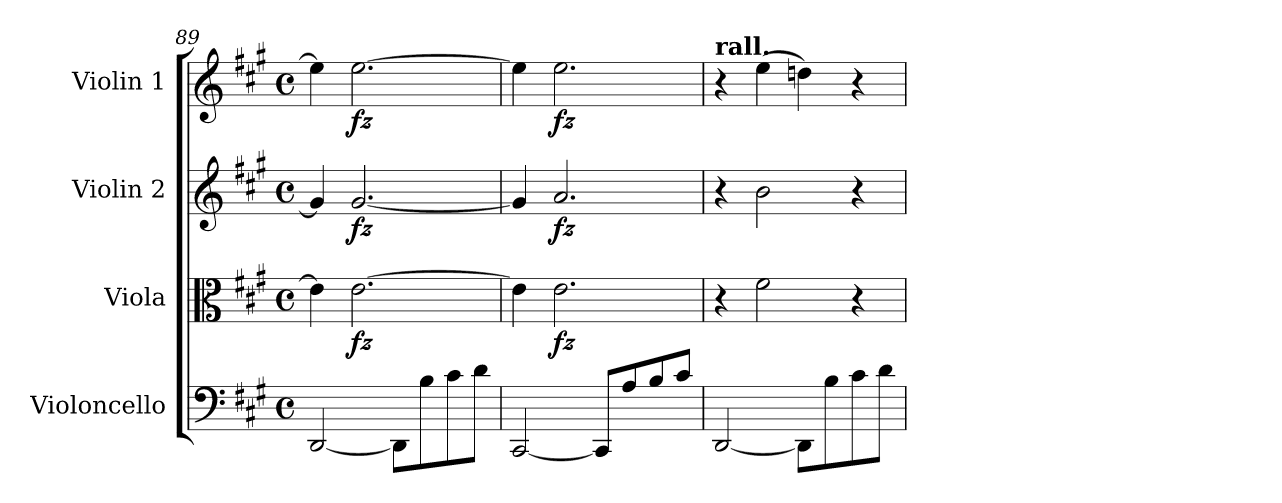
**kern	**kern	**dynam	**kern	**dynam	**kern	**dynam
*part4	*part3	*part3	*part2	*part2	*part1	*part1
*staff4	*staff3	*staff3	*staff2	*staff2	*staff1	*staff1
*I"Violoncello	*I"Viola	*	*I"Violin 2	*	*I"Violin 1	*
*I'Vc	*I'Vla	*	*I'Vln	*	*I'Vln	*
*clefF4	*clefC3	*	*clefG2	*	*clefG2	*
*k[f#c#g#]	*k[f#c#g#]	*	*k[f#c#g#]	*	*k[f#c#g#]	*
*M4/4	*M4/4	*	*M4/4	*	*M4/4	*
*met(c)	*met(c)	*	*met(c)	*	*met(c)	*
=89X2	=89X2	=89X2	=89X2	=89X2	=89X2	=89X2
[2DD/	4e\]	.	4g#/]	.	4ee\]	.
!	!	!LO:DY:b	!	!LO:DY:b	!	!LO:DY:b
.	[2.e\	fz	[2.g#/	fz	[2.ee\	fz
8DD\L]	.	.	.	.	.	.
8B\	.	.	.	.	.	.
8c#\	.	.	.	.	.	.
8d\J	.	.	.	.	.	.
=89X3	=89X3	=89X3	=89X3	=89X3	=89X3	=89X3
[2CC#/	4e\]	.	4g#/]	.	4ee\]	.
!	!	!LO:DY:b	!	!LO:DY:b	!	!LO:DY:b
.	2.e\	fz	2.a/	fz	2.ee\	fz
8CC#/L]	.	.	.	.	.	.
8A/	.	.	.	.	.	.
8B/	.	.	.	.	.	.
8c#/J	.	.	.	.	.	.
!!LO:LB:g=z
=89X4	=89X4	=89X4	=89X4	=89X4	=89X4	=89X4
!	!	!	!	!	!LO:TX:a:B:t=rall.	!
[<2DD/	4r	.	4r	.	4r	.
.	2f#\	.	2b\	.	(4ee\	.
8DD\L]	.	.	.	.	4ddn\)	.
8B\	.	.	.	.	.	.
8c#\	4r	.	4r	.	4r	.
8d\J	.	.	.	.	.	.
=	=	=	=	=	=	=
*-	*-	*-	*-	*-	*-	*-
